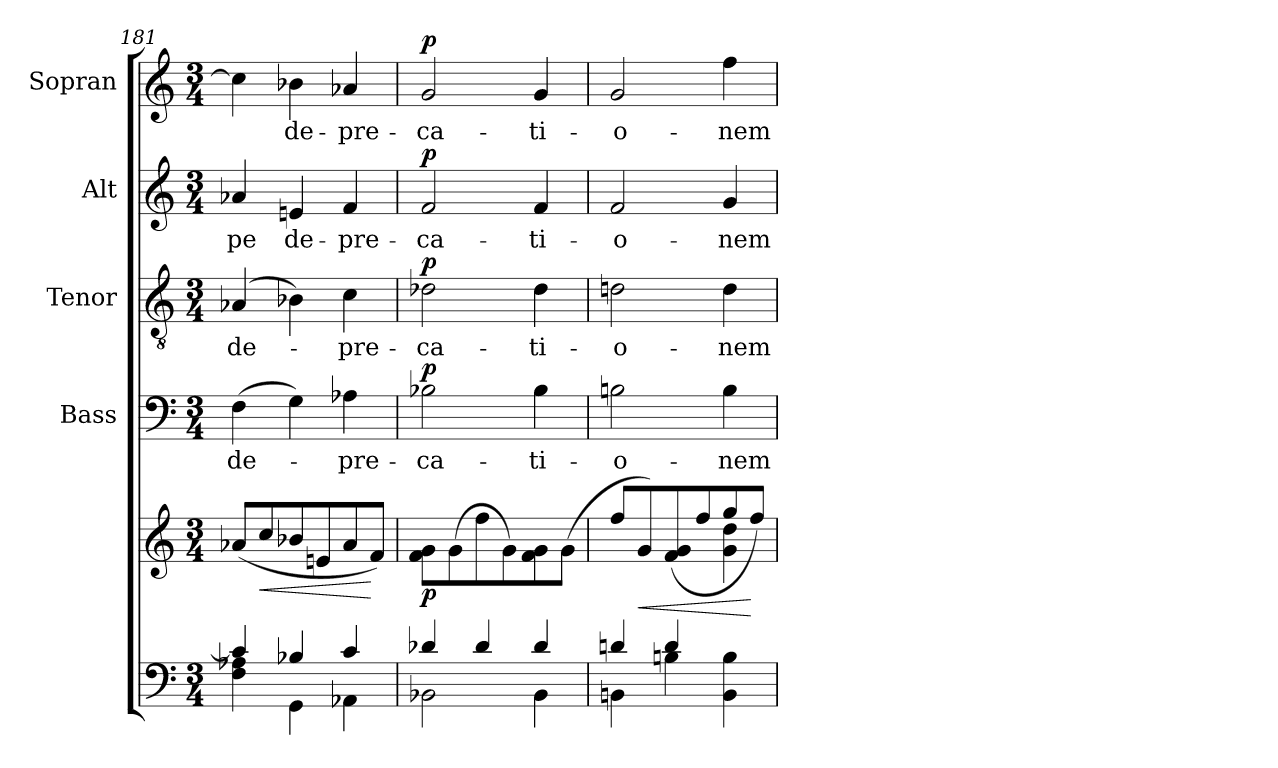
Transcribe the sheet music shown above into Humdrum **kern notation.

**kern	**kern	**dynam	**kern	**text	**dynam	**kern	**text	**dynam	**kern	**text	**dynam	**kern	**text	**dynam
*part5	*part5	*part5	*part4	*part4	*part4	*part3	*part3	*part3	*part2	*part2	*part2	*part1	*part1	*part1
*staff6	*staff5	*staff5/6	*staff4	*staff4	*staff4	*staff3	*staff3	*staff3	*staff2	*staff2	*staff2	*staff1	*staff1	*staff1
*	*	*	*I"Bass	*	*	*I"Tenor	*	*	*I"Alt	*	*	*I"Sopran	*	*
*	*	*	*I'B.	*	*	*I'T.	*	*	*I'A.	*	*	*I'S.	*	*
*clefF4	*clefG2	*	*clefF4	*	*	*clefGv2	*	*	*clefG2	*	*	*clefG2	*	*
*k[]	*k[]	*	*k[]	*	*	*k[]	*	*	*k[]	*	*	*k[]	*	*
*C:	*C:	*	*C:	*	*	*C:	*	*	*C:	*	*	*C:	*	*
*M3/4	*M3/4	*	*M3/4	*	*	*M3/4	*	*	*M3/4	*	*	*M3/4	*	*
=181	=181	=181	=181	=181	=181	=181	=181	=181	=181	=181	=181	=181	=181	=181
*^	*	*	*	*	*	*	*	*	*	*	*	*	*	*
!	!	!	!	!	!LO:LY:b	!	!	!LO:LY:b	!	!	!LO:LY:b	!	!	!	!
4c/]	4F\ 4A-X\	(<8a-X/L	.	(>4F\	de-	.	(4A-X/	de-	.	4a-X/	-pe	.	4cc\]	.	.
!	!	!	!LO:HP:b	!	!	!	!	!	!	!	!	!	!	!	!
.	.	8cc/	<	.	.	.	.	.	.	.	.	.	.	.	.
!	!	!	!	!	!	!	!	!	!	!	!LO:LY:b	!	!	!LO:LY:b	!
4B-X/	4GG\	8b-X/	.	4G\)	.	.	4B-X\)	.	.	4en/	de-	.	4b-X\	de-	.
.	.	8en/	.	.	.	.	.	.	.	.	.	.	.	.	.
!	!	!	!	!	!LO:LY:b	!	!	!LO:LY:b	!	!	!LO:LY:b	!	!	!LO:LY:b	!
4c/	4AA-X\	8a-/	.	4A-X\	-pre-	.	4c\	-pre-	.	4f/	-pre-	.	4a-X/	-pre-	.
.	.	8f/J)	[	.	.	.	.	.	.	.	.	.	.	.	.
!!LO:LB:g=z
=182	=182	=182	=182	=182	=182	=182	=182	=182	=182	=182	=182	=182	=182	=182	=182
!	!	!	!LO:DY:b	!	!LO:LY:b	!LO:DY:a	!	!LO:LY:b	!LO:DY:a	!	!LO:LY:b	!LO:DY:a	!	!LO:LY:b	!LO:DY:a
4d-X/	2BB-X\	8f\ 8g\L	p	2B-X\	-ca-	p	2d-X\	-ca-	p	2f/	-ca-	p	2g/	-ca-	p
.	.	(>8g\	.	.	.	.	.	.	.	.	.	.	.	.	.
4d-/	.	8ff\	.	.	.	.	.	.	.	.	.	.	.	.	.
.	.	8g\)	.	.	.	.	.	.	.	.	.	.	.	.	.
!	!	!	!	!	!LO:LY:b	!	!	!LO:LY:b	!	!	!LO:LY:b	!	!	!LO:LY:b	!
4d-/	4BB-\	8f\ 8g\	.	4B-\	-ti-	.	4d-\	-ti-	.	4f/	-ti-	.	4g/	-ti-	.
.	.	(>8g\J	.	.	.	.	.	.	.	.	.	.	.	.	.
=183	=183	=183	=183	=183	=183	=183	=183	=183	=183	=183	=183	=183	=183	=183	=183
*	*	*^	*	*	*	*	*	*	*	*	*	*	*	*	*
!	!	!	!	!	!	!LO:LY:b	!	!	!LO:LY:b	!	!	!LO:LY:b	!	!	!LO:LY:b	!
4dn/	4BBn\	8ff/L	2ryy	.	2Bn\	-o-	.	2dn\	-o-	.	2f/	-o-	.	2g/	-o-	.
!	!	!	!	!LO:HP:b	!	!	!	!	!	!	!	!	!	!	!	!
.	.	8g/)	.	<	.	.	.	.	.	.	.	.	.	.	.	.
4d/	4Bn\	(>8f/ 8g/	.	.	.	.	.	.	.	.	.	.	.	.	.	.
.	.	8ff/	.	.	.	.	.	.	.	.	.	.	.	.	.	.
!	!	!	!	!	!	!LO:LY:b	!	!	!LO:LY:b	!	!	!LO:LY:b	!	!	!LO:LY:b	!
4ryy	4BB\ 4B\	8gg/	4g\ 4dd\	.	4B\	-nem	.	4d\	-nem	.	4g/	-nem	.	4ff\	-nem	.
.	.	8ff/J)	.	[	.	.	.	.	.	.	.	.	.	.	.	.
*v	*v	*	*	*	*	*	*	*	*	*	*	*	*	*	*	*
*	*v	*v	*	*	*	*	*	*	*	*	*	*	*	*	*
=	=	=	=	=	=	=	=	=	=	=	=	=	=	=
*-	*-	*-	*-	*-	*-	*-	*-	*-	*-	*-	*-	*-	*-	*-
